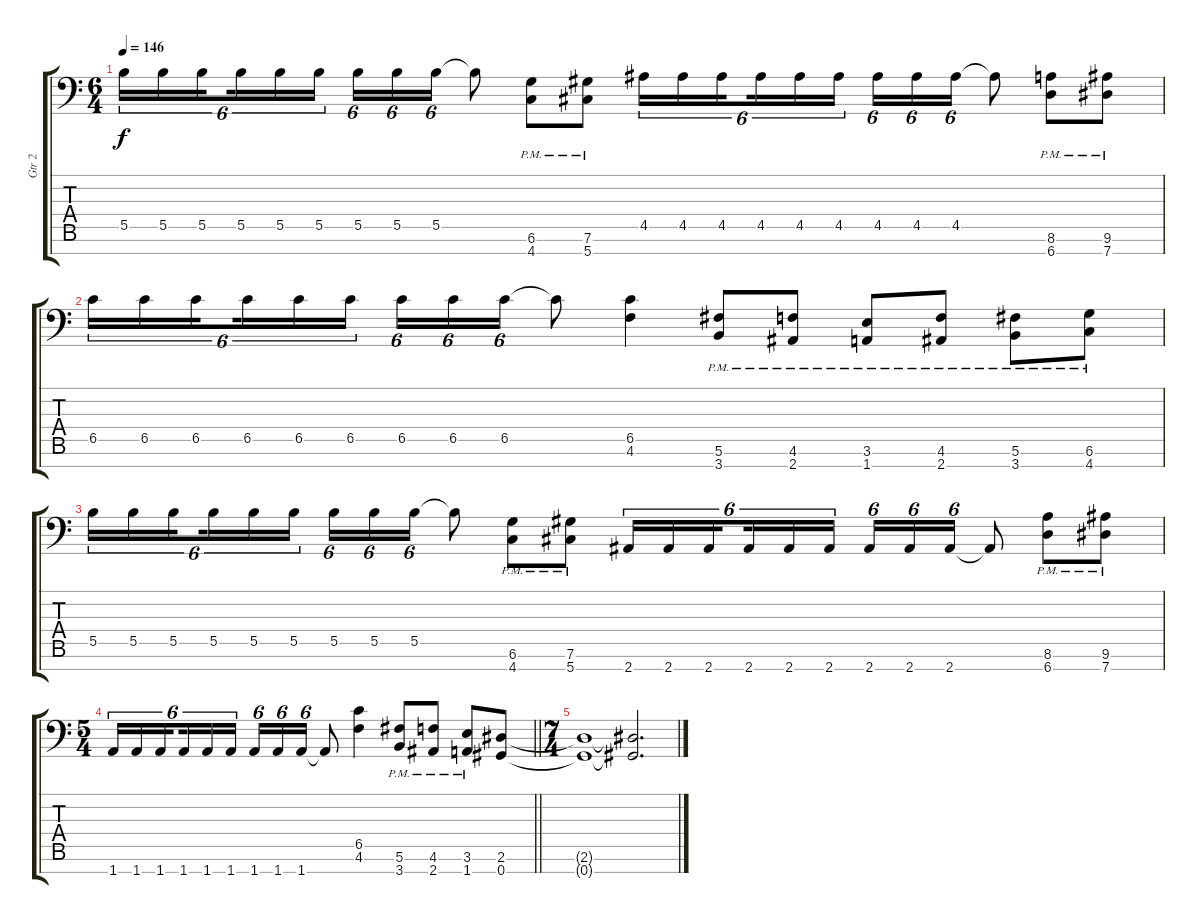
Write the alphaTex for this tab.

\track ("Gtr 2" "Gtr 2") {instrument distortionguitar}
\staff {score tabs}
\tuning (Db4 Ab3 E3 B2 Gb2 Db2 Ab1) {hide}
\ts (6 4)
\tempo 146
\clef f4
\ks c
5.5.16{tu (6 4) dy f} 5.5.16{tu (6 4)} 5.5.16{tu (6 4) beam splitsecondary} 5.5.16{tu (6 4)} 5.5.16{tu (6 4)} 5.5.16{tu (6 4) beam splitsecondary} 5.5.16{tu (6 4)} 5.5.16{tu (6 4)} 5.5.16{tu (6 4)} 5.5{t}.8 (6.6{pm} 4.7{pm}).8 (7.6{pm} 5.7{pm}).8 4.5.16{tu (6 4)} 4.5.16{tu (6 4)} 4.5.16{tu (6 4) beam splitsecondary} 4.5.16{tu (6 4)} 4.5.16{tu (6 4)} 4.5.16{tu (6 4) beam splitsecondary} 4.5.16{tu (6 4)} 4.5.16{tu (6 4)} 4.5.16{tu (6 4)} 4.5{t}.8 (8.6{pm} 6.7{pm}).8 (9.6{pm} 7.7{pm}).8 |
6.5.16{tu (6 4)} 6.5.16{tu (6 4)} 6.5.16{tu (6 4) beam splitsecondary} 6.5.16{tu (6 4)} 6.5.16{tu (6 4)} 6.5.16{tu (6 4) beam splitsecondary} 6.5.16{tu (6 4)} 6.5.16{tu (6 4)} 6.5.16{tu (6 4)} 6.5{t}.8 (6.5 4.6).4 (5.6{pm} 3.7{pm}).8 (4.6{pm} 2.7{pm}).8 (3.6{pm} 1.7{pm}).8 (4.6{pm} 2.7{pm}).8 (5.6{pm} 3.7{pm}).8 (6.6{pm} 4.7{pm}).8 |
5.5.16{tu (6 4)} 5.5.16{tu (6 4)} 5.5.16{tu (6 4) beam splitsecondary} 5.5.16{tu (6 4)} 5.5.16{tu (6 4)} 5.5.16{tu (6 4) beam splitsecondary} 5.5.16{tu (6 4)} 5.5.16{tu (6 4)} 5.5.16{tu (6 4)} 5.5{t}.8 (6.6{pm} 4.7{pm}).8 (7.6{pm} 5.7{pm}).8 2.7.16{tu (6 4)} 2.7.16{tu (6 4)} 2.7.16{tu (6 4) beam splitsecondary} 2.7.16{tu (6 4)} 2.7.16{tu (6 4)} 2.7.16{tu (6 4) beam splitsecondary} 2.7.16{tu (6 4)} 2.7.16{tu (6 4)} 2.7.16{tu (6 4)} 2.7{t}.8 (8.6{pm} 6.7{pm}).8 (9.6{pm} 7.7{pm}).8 |
\ts (5 4)
\barLineRight lightlight
1.7.16{tu (6 4)} 1.7.16{tu (6 4)} 1.7.16{tu (6 4) beam splitsecondary} 1.7.16{tu (6 4)} 1.7.16{tu (6 4)} 1.7.16{tu (6 4)} 1.7.16{tu (6 4)} 1.7.16{tu (6 4)} 1.7.16{tu (6 4)} 1.7{t}.8 (6.5 4.6).4 (5.6{pm} 3.7{pm}).8 (4.6{pm} 2.7{pm}).8 (3.6{pm} 1.7{pm}).8 (2.6 0.7).8 |
\ts (7 4)
(2.6{t} 0.7{t}).1 (2.6{t} 0.7{t}).2{d}
